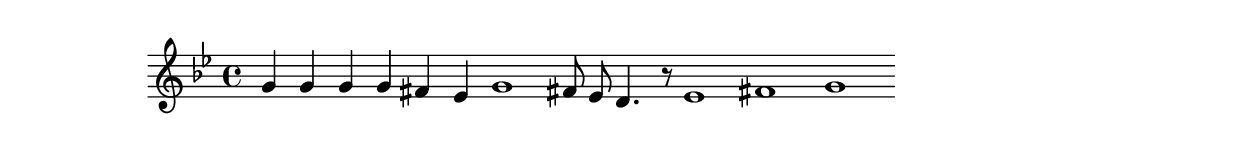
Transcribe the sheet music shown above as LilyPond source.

%% Do not edit this file; it is automatically
%% generated from LSR http://lsr.dsi.unimi.it
%% This file is in the public domain.
\version "2.13.16"

\header {
  lsrtags = "world-music"

%% Translation of GIT committish: d2119a9e5e951c6ae850322f41444ac98d1ed492
  texidoces = "
Para las improvisaciones o @emph{taqasim} que son libres durante unos
momentos, se puede omitir la indicación de compás y se puede usar
@code{\cadenzaOn}.  Podría ser necesario ajustar el estilo de
alteraciones accidentales, porque la ausencia de líneas divisorias
hará que la alteración aparezca una sola vez.  He aquí un ejemplo de
cómo podría ser el comienzo de una improvisación @emph{hijaz}:

"
doctitlees = "Improvisación de música árabe"

%% Translation of GIT committish: 0a868be38a775ecb1ef935b079000cebbc64de40
  texidocde = "
Bei Improvisation oder @emph{taqasim}, die zeitlich frei gespielt
werden, kann die Taktart ausgelassen werden und @code{\cadenzaOn}
kann eingesetzt werden.  Es kann nötig sein, den Versetzungszeichenstil
anzupassen, weil sonst die Versetzungszeichen nur einmal ausgegeben
werden, da keine Taktlinien gesetzt sind.  Hier ein Beispiel, wie
der Begin einer @emph{hijaz}-Improvisation aussehen könnte:

"

  doctitlede = "Arabische Improvisation"

  texidoc = "
For improvisations or taqasim which are temporarily free, the time
signature can be omitted and @code{\\cadenzaOn} can be used.  Adjusting
the accidental style might be required, since the absence of bar lines
will cause the accidental to be marked only once.  Here is an example
of what could be the start of a hijaz improvisation:

"
  doctitle = "Arabic improvisation"
} % begin verbatim

\include "arabic.ly"

\relative sol' {
  \key re \kurd
  #(set-accidental-style 'forget)
  \cadenzaOn
  sol4 sol sol sol fad mib sol1 fad8 mib re4. r8 mib1 fad sol
}
